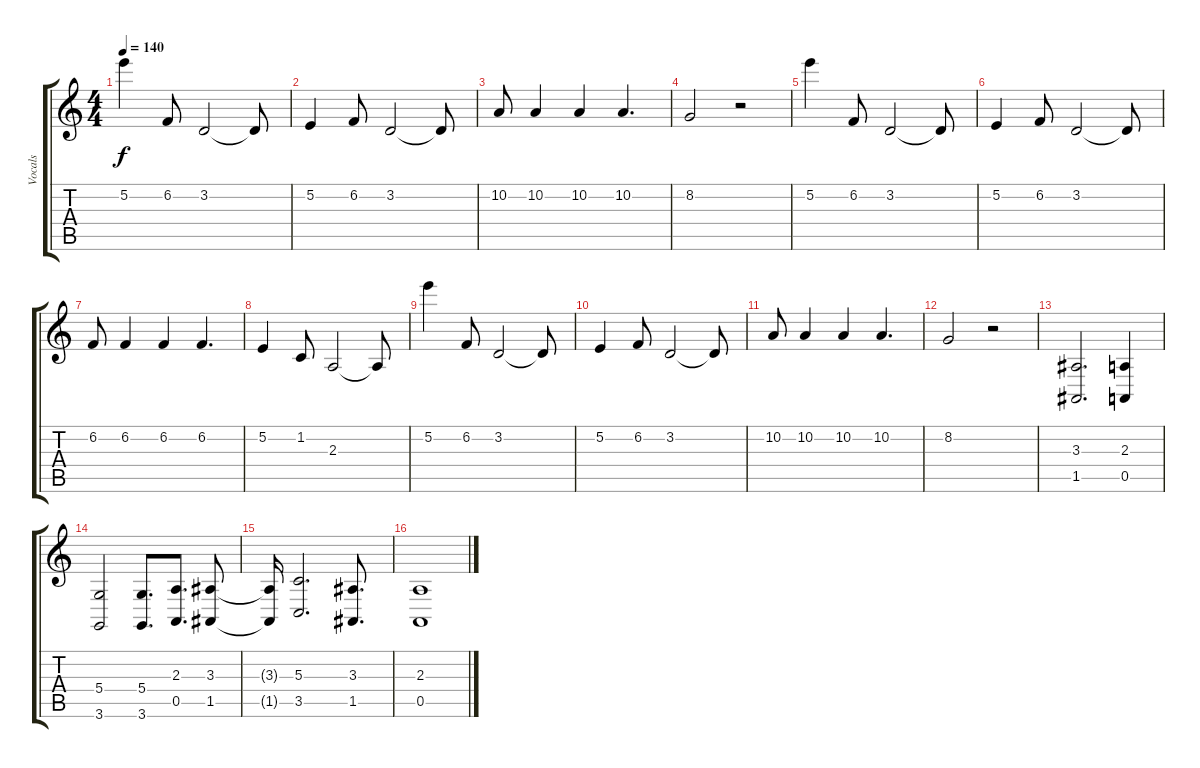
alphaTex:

\track ("Vocals" "Vocals") {instrument altosax}
\staff {score tabs}
\tuning (E4 B3 G3 D3 A2 E2) {hide}
\ts (4 4)
\tempo 140
\clef g2
\ks c
5.2.4{ot 15mb dy f} 6.2.8 3.2.2 3.2{t}.8 |
5.2.4 6.2.8 3.2.2 3.2{t}.8 |
10.2.8 10.2.4 10.2.4 10.2.4{d} |
8.2.2 r.2 |
5.2.4{ot 15mb} 6.2.8 3.2.2 3.2{t}.8 |
5.2.4 6.2.8 3.2.2 3.2{t}.8 |
6.2.8 6.2.4 6.2.4 6.2.4{d} |
5.2.4 1.2.8 2.3.2 2.3{t}.8 |
5.2.4{ot 15mb} 6.2.8 3.2.2 3.2{t}.8 |
5.2.4 6.2.8 3.2.2 3.2{t}.8 |
10.2.8 10.2.4 10.2.4 10.2.4{d} |
8.2.2 r.2 |
(3.3 1.5).2{d} (2.3 0.5).4 |
(5.4 3.6).2 (5.4 3.6).8{d} (2.3 0.5).8{d} (3.3 1.5).8 |
(3.3{t} 1.5{t}).16 (5.3 3.5).2{d} (3.3 1.5).8{d} |
(2.3 0.5).1
